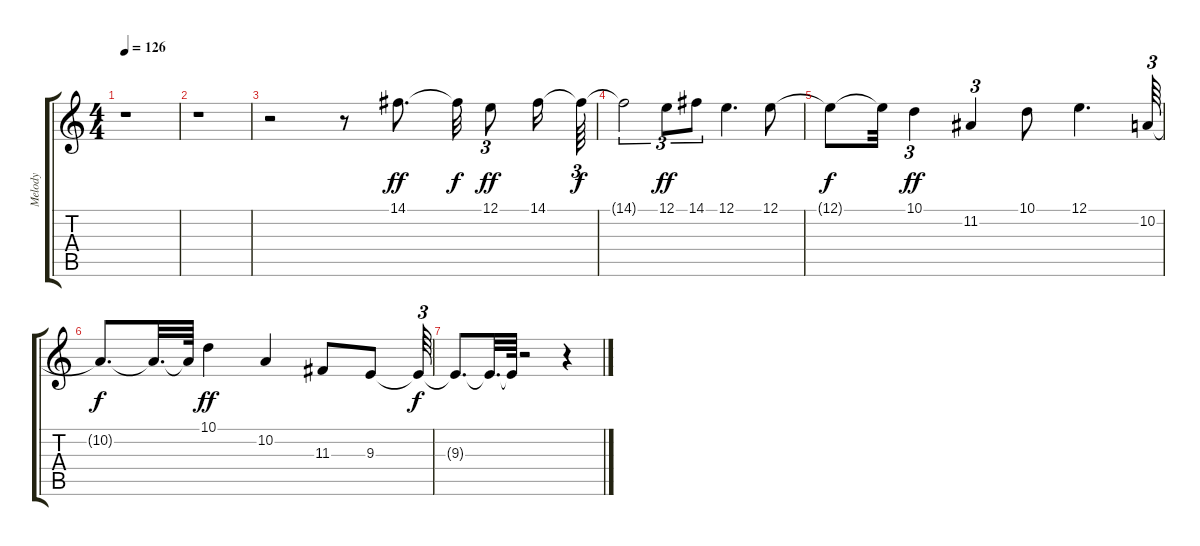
\track ("Melody" "Melody") {instrument flute}
\staff {score tabs}
\tuning (E4 B3 G3 D3 A2 E2) {hide}
\ts (4 4)
\tempo 126
\clef g2
\ks c
r.1{dy f} |
r.1 |
r.2 r.8 14.1.8{d dy ff volume 6} 14.1{t}.32{dy f} 12.1.8{tu (3 2) dy ff volume 5} 14.1.16{volume 5} 14.1{t}.64{tu (3 2) dy f} |
14.1{t}.2{tu (3 2)} 12.1.8{tu (3 2) dy ff volume 5} 14.1.8{tu (3 2) volume 4} 12.1.4{d volume 4} 12.1.8{volume 4} |
12.1{t}.8{dy f} 12.1{t}.32 10.1.4{tu (3 2) dy ff volume 4} 11.2.4{tu (3 2) volume 3} 10.1.8{volume 3} 12.1.4{d volume 3} 10.2.64{tu (3 2) volume 2} |
10.2{t}.8{d dy f} 10.2{t}.32{d} 10.2{t}.64 10.1.4{dy ff volume 2} 10.2.4{volume 2} 11.3.8{volume 2} 9.3.8{volume 2} 9.3{t}.64{tu (3 2) dy f} |
9.3{t}.8{d} 9.3{t}.32{d} 9.3{t}.64 r.2 r.4
